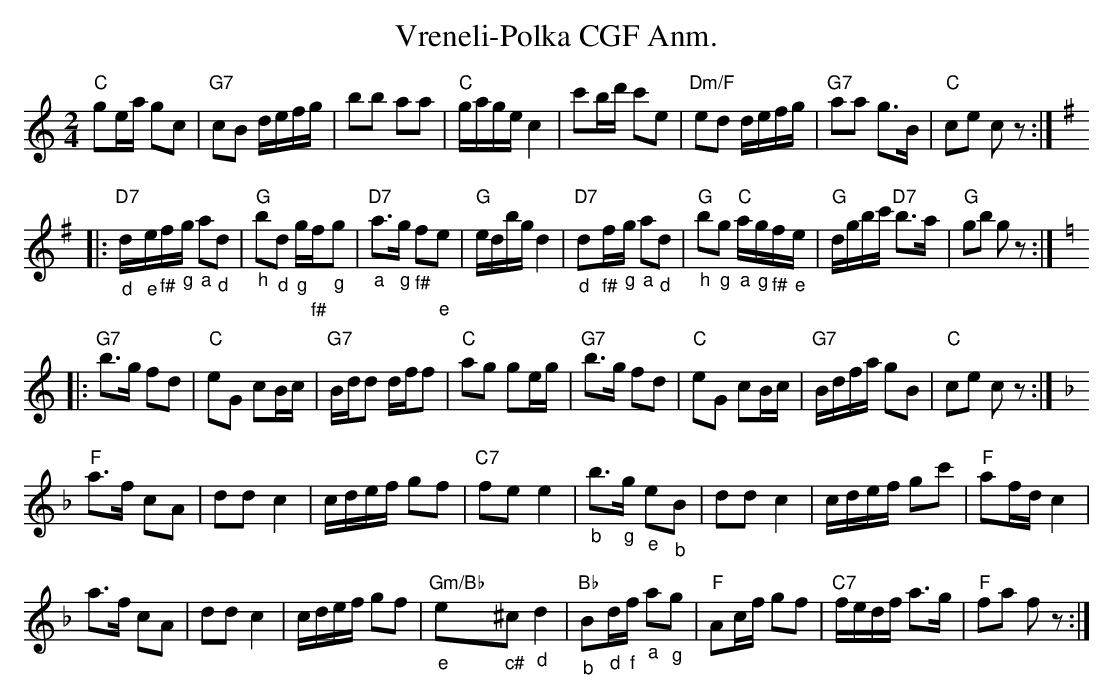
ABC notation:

X:1
T: Vreneli-Polka CGF Anm.
M:2/4
L:1/16
K:C
"C"g2ea g2c2 | "G7"c2B2 defg | b2b2 a2a2 | "C"gage c4 | c'2bd' c'2e2 | "Dm/F"e2d2 defg | "G7"a2a2 g3B | "C"c2e2 c2 z2 :|
K:G
|: "D7""_d"d"_e"e"_f#"f"_g"g "_a"a2"_d"d2 | "G""_h"b2"_d"d2 "_g"g"_f#"f"_g"g2 | "D7""_a"a3"_g"g "_f#"f2"_e"e2 | "G"edbg d4 | \
   "D7""_d"d2"_f#"f"_g"g "_a"a2"_d"d2 | "G""_h"b2"_g"g2 "C""_a"a"_g"g"_f#"f"_e"e | "G"dgbc' "D7"b3a | "G"g2b2 g2 z2 :|
K:C
|: "G7"b3g f2d2 | "C"e2G2 c2Bc | "G7"Bdd2 dff2 | "C"a2g2 g2eg | \
   "G7"b3g f2d2 | "C"e2G2 c2Bc | "G7"Bdfa g2B2 | "C"c2e2 c2 z2 :|
K:F
 "F"a3f c2A2 | d2d2 c4 | cdef g2f2 | "C7"f2e2 e4 | \
"_b"b3"_g"g "_e"e2"_b"B2 | d2d2 c4 | cdef g2c'2 | "F"a2fd c4 |
a3f c2A2 | d2d2 c4 | cdef g2f2 | "Gm/Bb""_e"e2"_c#"^c2 "_d"d4 | "Bb""_b"B2"_d"d"_f"f "_a"a2"_g"g2 | "F"A2cf g2f2 | "C7"fedf a3g | "F"f2a2 f2 z2 :|
